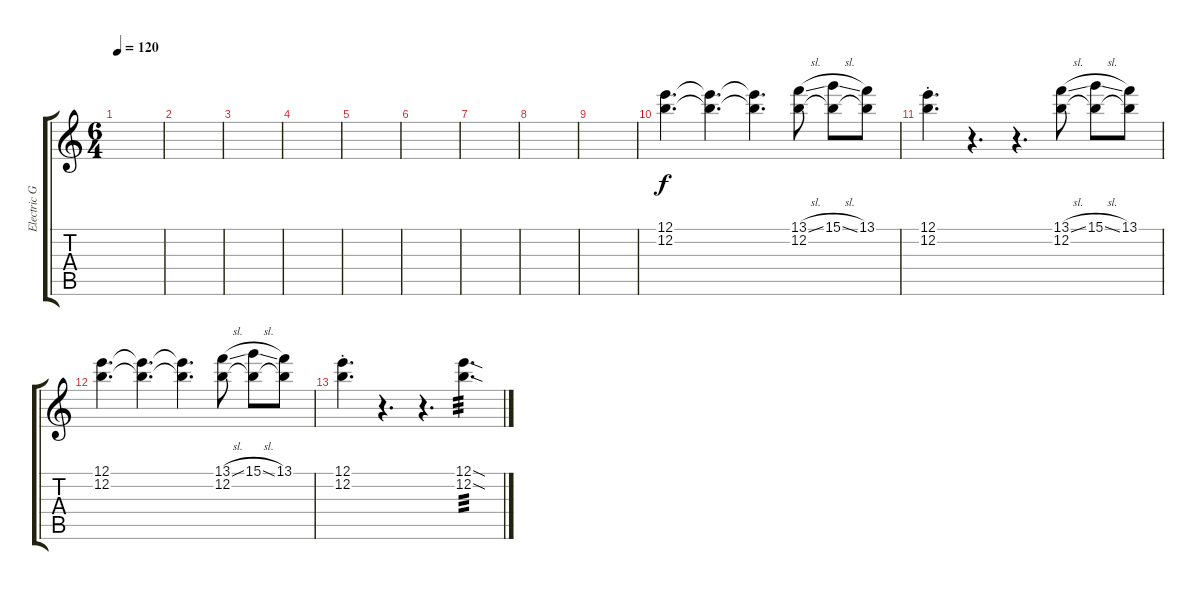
\track ("Electric Guitar" "Electric G") {instrument electricguitarclean}
\staff {score tabs}
\tuning (E4 B3 G3 D3 A2 E2) {hide}
\ts (6 4)
\tempo 120
\clef g2
\ks c
|
|
|
|
|
|
|
|
|
(12.1 12.2).4{d} (12.1{t} 12.2{t}).4{d} (12.1{t} 12.2{t}).4{d} (13.1{sl} 12.2).8 (15.1{sl} 12.2{t}).8 (13.1 12.2{t}).8 |
(12.1{st} 12.2{st}).4{d} r.4{d} r.4{d} (13.1{sl} 12.2).8 (15.1{sl} 12.2{t}).8 (13.1 12.2{t}).8 |
(12.1 12.2).4{d} (12.1{t} 12.2{t}).4{d} (12.1{t} 12.2{t}).4{d} (13.1{sl} 12.2).8 (15.1{sl} 12.2{t}).8 (13.1 12.2{t}).8 |
(12.1{st} 12.2{st}).4{d} r.4{d} r.4{d} (12.1{sod} 12.2{sod}).4{d tp 3}
